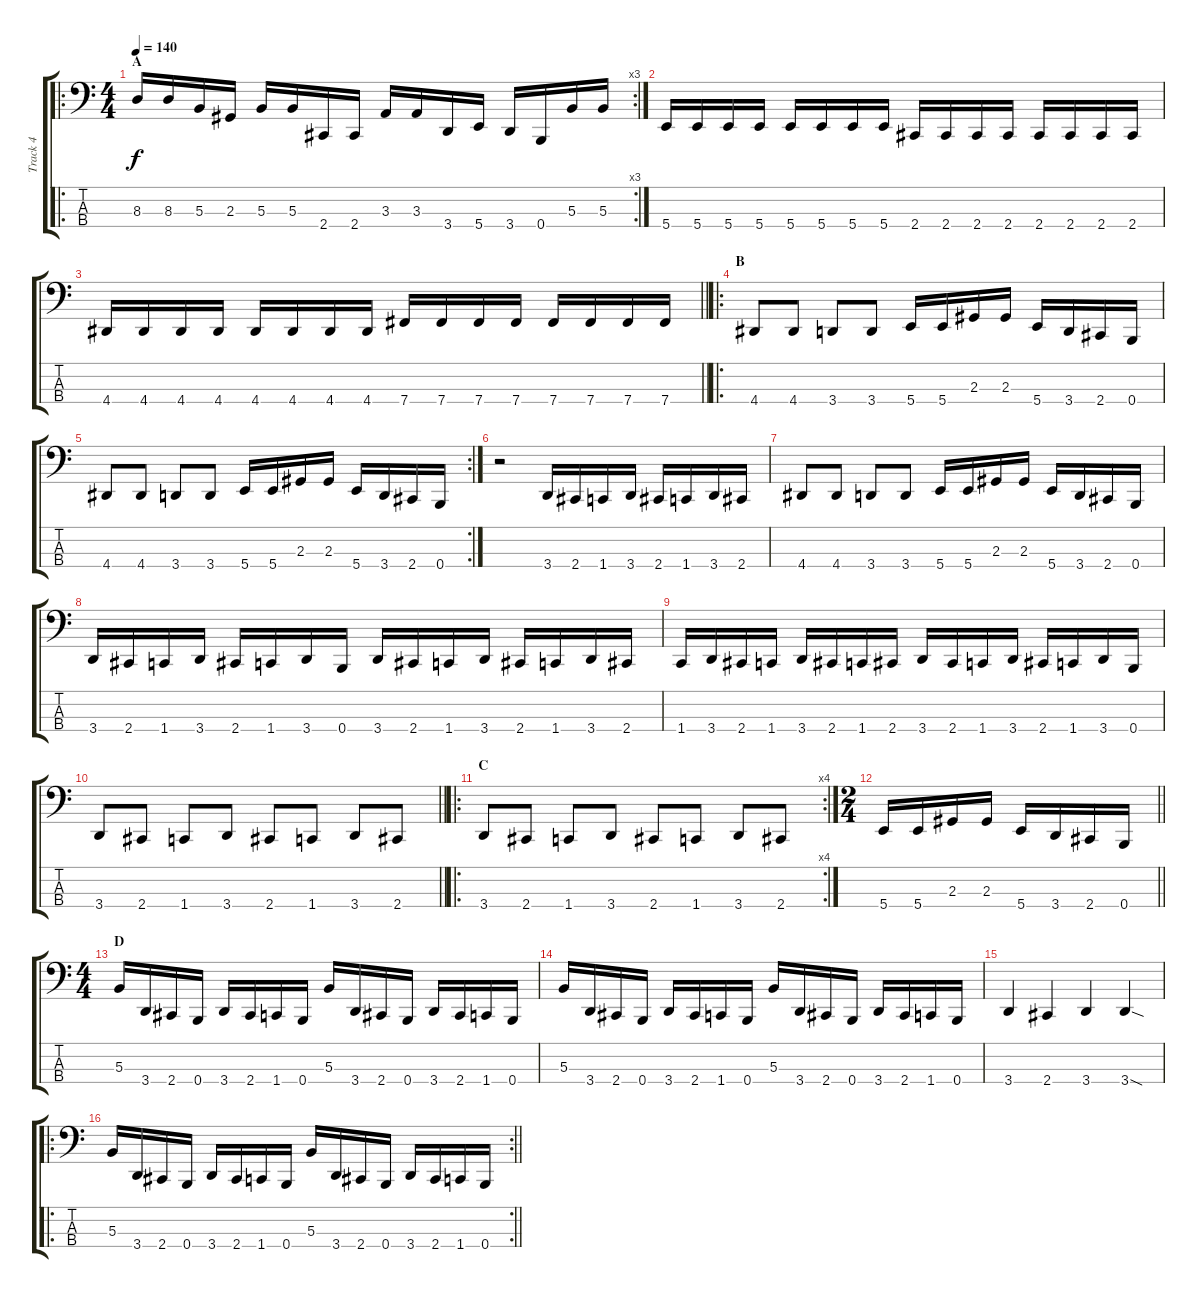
\track ("Track 4" "Track 4") {instrument electricbasspick}
\staff {score tabs}
\tuning (E2 B1 Gb1 B0) {hide}
\ro
\rc 3
\ts (4 4)
\section ("" "A")
\tempo 140
\clef f4
\ks c
8.3.16{dy f instrument electricbasspick} 8.3.16 5.3.16 2.3.16 5.3.16 5.3.16 2.4.16 2.4.16 3.3.16 3.3.16 3.4.16 5.4.16 3.4.16 0.4.16 5.3.16 5.3.16 |
5.4.16 5.4.16 5.4.16 5.4.16 5.4.16 5.4.16 5.4.16 5.4.16 2.4.16 2.4.16 2.4.16 2.4.16 2.4.16 2.4.16 2.4.16 2.4.16 |
\barLineRight lightlight
4.4.16 4.4.16 4.4.16 4.4.16 4.4.16 4.4.16 4.4.16 4.4.16 7.4.16 7.4.16 7.4.16 7.4.16 7.4.16 7.4.16 7.4.16 7.4.16 |
\ro
\section ("" "B")
4.4.8 4.4.8 3.4.8 3.4.8 5.4.16 5.4.16 2.3.16 2.3.16 5.4.16 3.4.16 2.4.16 0.4.16 |
\rc 2
4.4.8 4.4.8 3.4.8 3.4.8 5.4.16 5.4.16 2.3.16 2.3.16 5.4.16 3.4.16 2.4.16 0.4.16 |
r.2 3.4.16 2.4.16 1.4.16 3.4.16 2.4.16 1.4.16 3.4.16 2.4.16 |
4.4.8 4.4.8 3.4.8 3.4.8 5.4.16 5.4.16 2.3.16 2.3.16 5.4.16 3.4.16 2.4.16 0.4.16 |
3.4.16 2.4.16 1.4.16 3.4.16 2.4.16 1.4.16 3.4.16 0.4.16 3.4.16 2.4.16 1.4.16 3.4.16 2.4.16 1.4.16 3.4.16 2.4.16 |
1.4.16 3.4.16 2.4.16 1.4.16 3.4.16 2.4.16 1.4.16 2.4.16 3.4.16 2.4.16 1.4.16 3.4.16 2.4.16 1.4.16 3.4.16 0.4.16 |
\barLineRight lightlight
3.4.8 2.4.8 1.4.8 3.4.8 2.4.8 1.4.8 3.4.8 2.4.8 |
\ro
\rc 4
\section ("" "C")
3.4.8 2.4.8 1.4.8 3.4.8 2.4.8 1.4.8 3.4.8 2.4.8 |
\ts (2 4)
\barLineRight lightlight
5.4.16 5.4.16 2.3.16 2.3.16 5.4.16 3.4.16 2.4.16 0.4.16 |
\ts (4 4)
\section ("" "D")
5.3.16 3.4.16 2.4.16 0.4.16 3.4.16 2.4.16 1.4.16 0.4.16 5.3.16 3.4.16 2.4.16 0.4.16 3.4.16 2.4.16 1.4.16 0.4.16 |
5.3.16 3.4.16 2.4.16 0.4.16 3.4.16 2.4.16 1.4.16 0.4.16 5.3.16 3.4.16 2.4.16 0.4.16 3.4.16 2.4.16 1.4.16 0.4.16 |
3.4.4 2.4.4 3.4.4 3.4{sod}.4 |
\ro
\rc 2
\barLineRight lightlight
5.3.16 3.4.16 2.4.16 0.4.16 3.4.16 2.4.16 1.4.16 0.4.16 5.3.16 3.4.16 2.4.16 0.4.16 3.4.16 2.4.16 1.4.16 0.4.16
